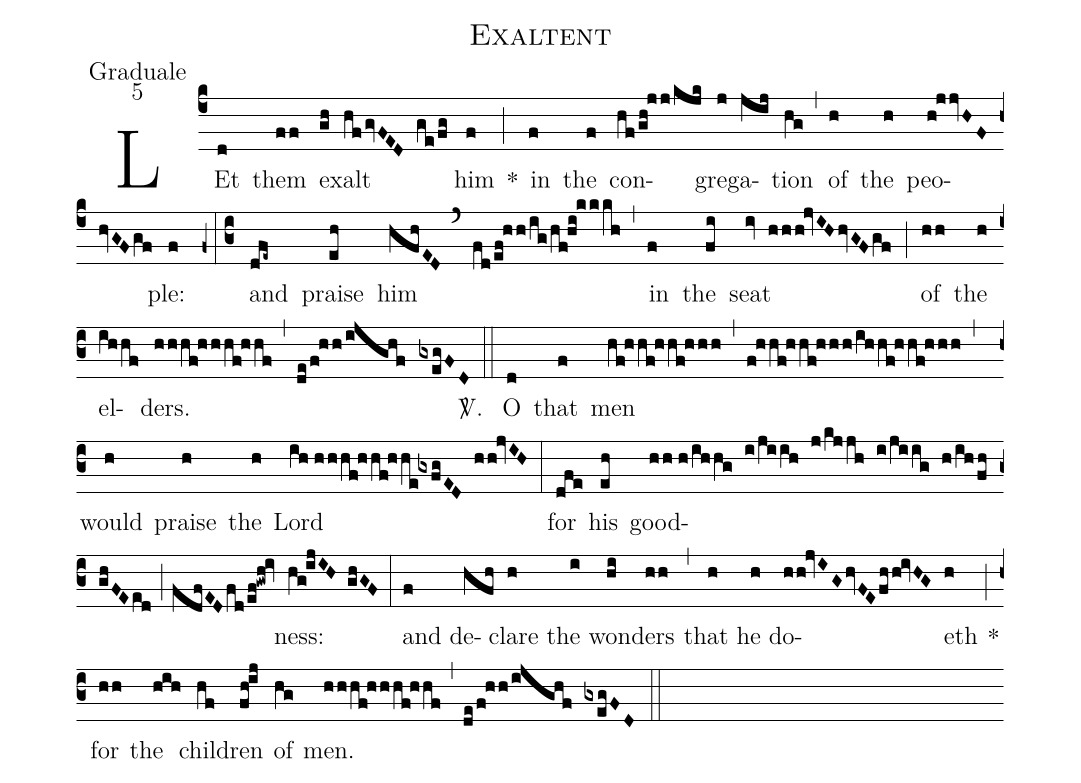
name:Exaltent;
office-part:Graduale;
mode:5;
%%
(c4) LEt(d) them(ff) ex(gh)alt(hf/gvFED ge/fg) him(f) *(;) in(f) the(f) con(hf/gh!jj/kjk)gre(j)ga(jij)tion(hg) (,) of(h) the(h) peo(h!jjvHF hvGFgf)ple:(f) (z0:c3) and(dfe~) praise(eh) him(hfhED) (`) (fd/ef!hh/ig/hf!hi!kkkh) (,) in(f) the(fi) seat(iv hhh!jvIH/hvGFgf) (;) of(hh) the(h) el(ihhf)ders.(hhhf!hhhf!hhf) (,) (de/f!hh/ijghf gxegFD) <sp>V/</sp>.(::) O(d) that(f) men(hf!hhf!hhf!hhh) (,) (f!hhf!hhf!hhh/ihhf!hhf!hhh) (,) would(h) praise(h) the(h) Lord(ih//hhhf!hhf!hhe!gxfgED hh!jvIH) (:) for(dfe) his(eh) good(hh//h/ihhg i/jiih j/kjjh i/jiig h/ih/fh/ghFEed;fdfED/fd/ef!gwh!iv)ness:(hg!ijIH ghGF) (:) and(f) de(hfh)clare(h) the(i) won(hi)ders(hh) (,) that(h) he(h) do(hh!jvIG/hvFE/fhh!ivHG)eth(h) *(;) for(hh) the(hih) chil(hf)dren(fh!ij) of(hg) men.(hhhf!hhhf!hhf) (,) (de/f!hh/ijghf gxegFD) (::)
